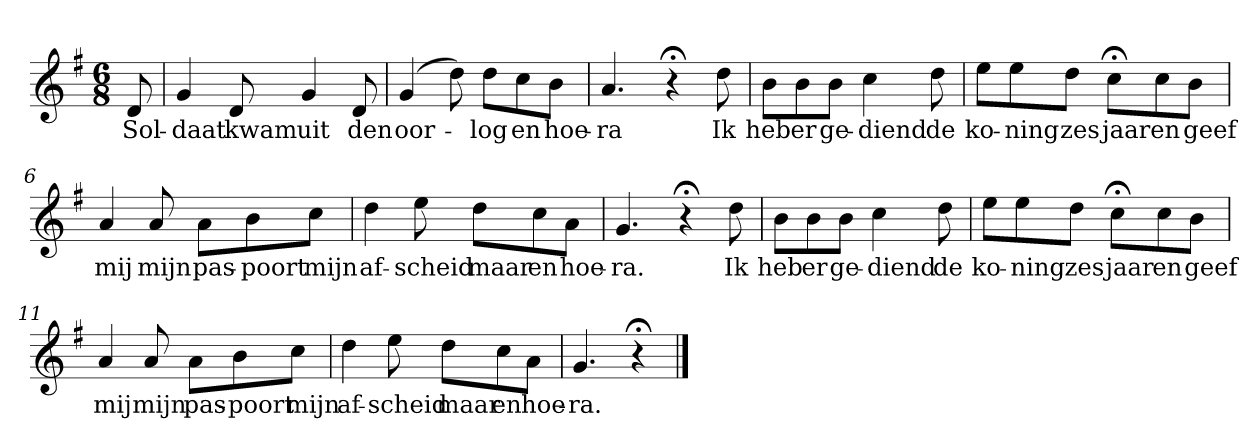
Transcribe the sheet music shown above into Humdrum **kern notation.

**kern	**text
*part1	*part1
*staff1	*staff1
*k[f#]	*
*G:	*
*M6/8	*
*MM120	*
=	=
8d	Sol-
=1	=1
4g	-daat
8d	kwam
4g	uit
8d	den
=2	=2
(4g	oor-
8dd)	.
8ddL	-log
8cc	en
8bJ	hoe-
=3	=3
4.a	-ra
4r;<	.
8dd	Ik
=4	=4
8bL	heb
8b	er
8bJ	ge-
4cc	-diend
8dd	de
=5	=5
8eeL	ko-
8ee	-ning
8ddJ	zes
8cc;<L	jaar
8cc	en
8bJ	geef
=6	=6
4a	mij
8a	mijn
8aL	pas-
8b	-poort
8ccJ	mijn
=7	=7
4dd	af-
8ee	-scheid
8ddL	maar
8cc	en
8aJ	hoe-
=8	=8
4.g	-ra.
4r;<	.
8dd	Ik
=9	=9
8bL	heb
8b	er
8bJ	ge-
4cc	-diend
8dd	de
=10	=10
8eeL	ko-
8ee	-ning
8ddJ	zes
8cc;<L	jaar
8cc	en
8bJ	geef
=11	=11
4a	mij
8a	mijn
8aL	pas-
8b	-poort
8ccJ	mijn
=12	=12
4dd	af-
8ee	-scheid
8ddL	maar
8cc	en
8aJ	hoe-
=13	=13
4.g	-ra.
4r;<	.
==	==
*-	*-
